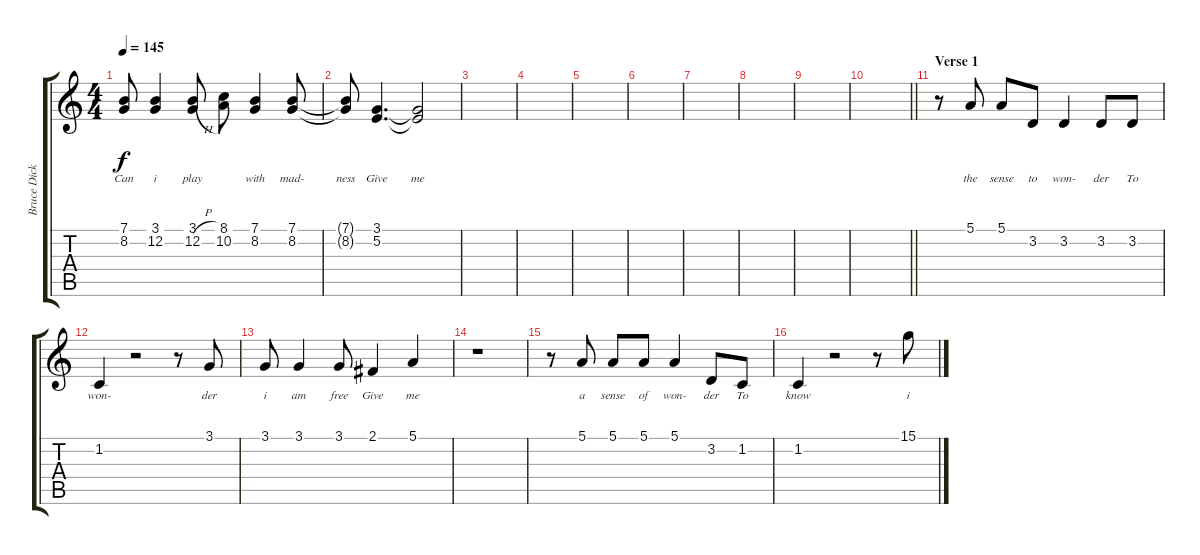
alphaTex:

\track ("Bruce Dickinson" "Bruce Dick") {instrument lead2sawtooth}
\staff {score tabs}
\tuning (E4 B3 G3 D3 A2 E2) {hide}
\ts (4 4)
\tempo 145
\clef g2
\ks c
(7.1 8.2).8{lyrics (0 "Can") lyrics (1 "") lyrics (2 "") lyrics (3 "") lyrics (4 "") dy f instrument lead2sawtooth} (3.1 12.2).4{lyrics (0 "i") lyrics (1 "") lyrics (2 "") lyrics (3 "") lyrics (4 "")} (3.1{h} 12.2{h}).8{lyrics (0 "play") lyrics (1 "") lyrics (2 "") lyrics (3 "") lyrics (4 "")} (8.1 10.2).8{lyrics (0 "") lyrics (1 "") lyrics (2 "") lyrics (3 "") lyrics (4 "")} (7.1 8.2).4{lyrics (0 "with") lyrics (1 "") lyrics (2 "") lyrics (3 "") lyrics (4 "")} (7.1 8.2).8{lyrics (0 "mad-") lyrics (1 "") lyrics (2 "") lyrics (3 "") lyrics (4 "")} |
(7.1{t} 8.2{t}).8{lyrics (0 "ness") lyrics (1 "") lyrics (2 "") lyrics (3 "") lyrics (4 "")} (3.1 5.2).4{d lyrics (0 "Give") lyrics (1 "") lyrics (2 "") lyrics (3 "") lyrics (4 "")} (3.1{t} 5.2{t}).2{lyrics (0 "me") lyrics (1 "") lyrics (2 "") lyrics (3 "") lyrics (4 "")} |
|
|
|
|
|
|
|
\barLineRight lightlight
|
\section ("" "Verse 1")
r.8 5.1.8{lyrics (0 "the") lyrics (1 "") lyrics (2 "") lyrics (3 "") lyrics (4 "")} 5.1.8{lyrics (0 "sense") lyrics (1 "") lyrics (2 "") lyrics (3 "") lyrics (4 "")} 3.2.8{lyrics (0 "to") lyrics (1 "") lyrics (2 "") lyrics (3 "") lyrics (4 "")} 3.2.4{lyrics (0 "won-") lyrics (1 "") lyrics (2 "") lyrics (3 "") lyrics (4 "")} 3.2.8{lyrics (0 "der") lyrics (1 "") lyrics (2 "") lyrics (3 "") lyrics (4 "")} 3.2.8{lyrics (0 "To") lyrics (1 "") lyrics (2 "") lyrics (3 "") lyrics (4 "")} |
1.2.4{lyrics (0 "won-") lyrics (1 "") lyrics (2 "") lyrics (3 "") lyrics (4 "")} r.2 r.8 3.1.8{lyrics (0 "der") lyrics (1 "") lyrics (2 "") lyrics (3 "") lyrics (4 "")} |
3.1.8{lyrics (0 "i") lyrics (1 "") lyrics (2 "") lyrics (3 "") lyrics (4 "")} 3.1.4{lyrics (0 "am") lyrics (1 "") lyrics (2 "") lyrics (3 "") lyrics (4 "")} 3.1.8{lyrics (0 "free") lyrics (1 "") lyrics (2 "") lyrics (3 "") lyrics (4 "")} 2.1.4{lyrics (0 "Give") lyrics (1 "") lyrics (2 "") lyrics (3 "") lyrics (4 "")} 5.1.4{lyrics (0 "me") lyrics (1 "") lyrics (2 "") lyrics (3 "") lyrics (4 "")} |
r.1 |
r.8 5.1.8{lyrics (0 "a") lyrics (1 "") lyrics (2 "") lyrics (3 "") lyrics (4 "")} 5.1.8{lyrics (0 "sense") lyrics (1 "") lyrics (2 "") lyrics (3 "") lyrics (4 "")} 5.1.8{lyrics (0 "of") lyrics (1 "") lyrics (2 "") lyrics (3 "") lyrics (4 "")} 5.1.4{lyrics (0 "won-") lyrics (1 "") lyrics (2 "") lyrics (3 "") lyrics (4 "")} 3.2.8{lyrics (0 "der") lyrics (1 "") lyrics (2 "") lyrics (3 "") lyrics (4 "")} 1.2.8{lyrics (0 "To") lyrics (1 "") lyrics (2 "") lyrics (3 "") lyrics (4 "")} |
1.2.4{lyrics (0 "know") lyrics (1 "") lyrics (2 "") lyrics (3 "") lyrics (4 "")} r.2 r.8 15.1.8{lyrics (0 "i") lyrics (1 "") lyrics (2 "") lyrics (3 "") lyrics (4 "")}
